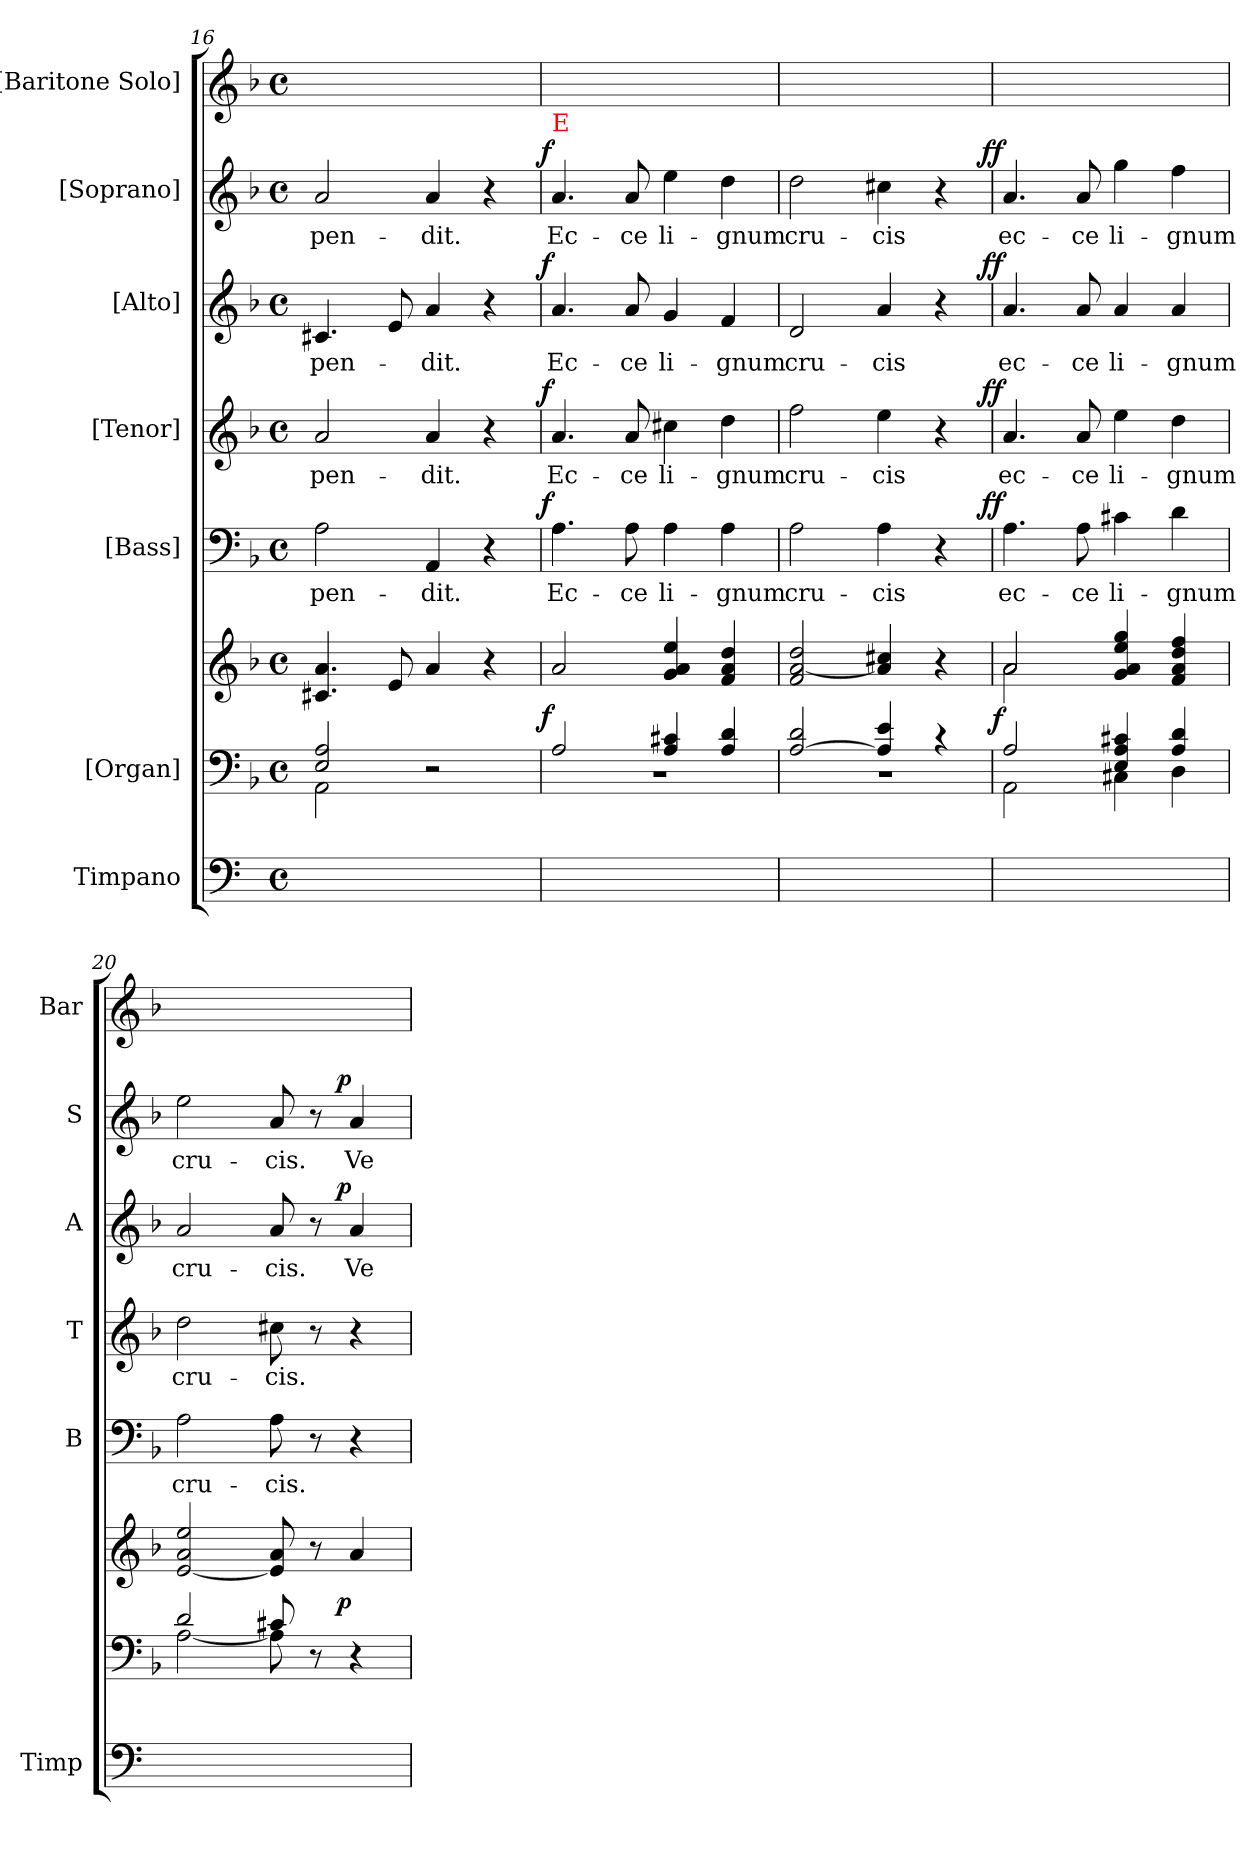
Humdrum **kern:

**kern	**kern	**kern	**dynam	**kern	**text	**dynam	**kern	**text	**dynam	**kern	**text	**dynam	**kern	**text	**dynam	**kern
*part7	*part6	*part6	*part6	*part5	*part5	*part5	*part4	*part4	*part4	*part3	*part3	*part3	*part2	*part2	*part2	*part1
*staff8	*staff7	*staff6	*staff6/7	*staff5	*staff5	*staff5	*staff4	*staff4	*staff4	*staff3	*staff3	*staff3	*staff2	*staff2	*staff2	*staff1
*I"Timpano	*I"[Organ]	*	*	*I"[Bass]	*	*	*I"[Tenor]	*	*	*I"[Alto]	*	*	*I"[Soprano]	*	*	*I"[Baritone Solo]
*I'Timp	*	*	*	*I'B	*	*	*I'T	*	*	*I'A	*	*	*I'S	*	*	*I'Bar
*clefF4	*clefF4	*clefG2	*	*clefF4	*	*	*clefG2	*	*	*clefG2	*	*	*clefG2	*	*	*clefG2
*	*	*	*	*	*	*	*ITrd7c12	*	*	*	*	*	*	*	*	*ITrd7c12
*	*k[b-]	*k[b-]	*	*k[b-]	*	*	*k[b-]	*	*	*k[b-]	*	*	*k[b-]	*	*	*k[b-]
*M4/4	*M4/4	*M4/4	*	*M4/4	*	*	*M4/4	*	*	*M4/4	*	*	*M4/4	*	*	*M4/4
*met(c)	*met(c)	*met(c)	*	*met(c)	*	*	*met(c)	*	*	*met(c)	*	*	*met(c)	*	*	*met(c)
=16	=16	=16	=16	=16	=16	=16	=16	=16	=16	=16	=16	=16	=16	=16	=16	=16
*	*^	*	*	*	*	*	*	*	*	*	*	*	*	*	*	*
!	!	!	!	!	!	!LO:LY:i	!	!	!LO:LY:i	!	!	!LO:LY:i	!	!	!	!	!
1ryy	2E/ 2A/	2AA\	4.c#X/ 4.a/	.	2A\	-pen-	.	2A/	-pen-	.	4.c#X/	-pen-	.	2a/	-pen-	.	1ryy
.	.	.	8e/	.	.	.	.	.	.	.	8e/	.	.	.	.	.	.
!	!	!	!	!	!	!LO:LY:i	!	!	!LO:LY:i	!	!	!LO:LY:i	!	!	!	!	!
.	2r	2ryy	4a/	.	4AA/	-dit.	.	4A/	-dit.	.	4a/	-dit.	.	4a/	-dit.	.	.
.	.	.	4r	.	4r	.	.	4r	.	.	4r	.	.	4r	.	.	.
=17	=17	=17	=17	=17	=17	=17	=17	=17	=17	=17	=17	=17	=17	=17	=17	=17	=17
!	!	!	!	!	!	!	!	!	!	!	!	!	!	!LO:TX:a:color=red:t=E	!	!	!
!	!	!	!	!LO:DY:rj	!	!LO:LY:i	!LO:DY:a:rj	!	!LO:LY:i	!LO:DY:a:rj	!	!LO:LY:i	!LO:DY:a:rj	!	!	!LO:DY:a:rj	!
1ryy	2A/	1r	2a/	f	4.A\	Ec-	f	4.A/	Ec-	f	4.a/	Ec-	f	4.a/	Ec-	f	1ryy
!	!	!	!	!	!	!LO:LY:i	!	!	!LO:LY:i	!	!	!LO:LY:i	!	!	!	!	!
.	.	.	.	.	8A\	-ce	.	8A/	-ce	.	8a/	-ce	.	8a/	-ce	.	.
!	!	!	!	!	!	!LO:LY:i	!	!	!LO:LY:i	!	!	!LO:LY:i	!	!	!	!	!
.	4A/ 4c#X/	.	4g/ 4a/ 4ee/	.	4A\	li-	.	4c#X\	li-	.	4g/	li-	.	4ee\	li-	.	.
!	!	!	!	!	!	!LO:LY:i	!	!	!LO:LY:i	!	!	!LO:LY:i	!	!	!	!	!
.	4A/ 4d/	.	4f/ 4a/ 4dd/	.	4A\	-gnum	.	4d\	-gnum	.	4f/	-gnum	.	4dd\	-gnum	.	.
=18	=18	=18	=18	=18	=18	=18	=18	=18	=18	=18	=18	=18	=18	=18	=18	=18	=18
!	!	!	!	!	!	!LO:LY:i	!	!	!LO:LY:i	!	!	!LO:LY:i	!	!	!	!	!
1ryy	[2A/ 2d/	1r	2f/ [2a/ 2dd/	.	2A\	cru-	.	2f\	cru-	.	2d/	cru-	.	2dd\	cru-	.	1ryy
!	!	!	!	!	!	!LO:LY:i	!	!	!LO:LY:i	!	!	!LO:LY:i	!	!	!	!	!
.	4A]/ 4e/	.	4a]/ 4cc#X/	.	4A\	-cis	.	4e\	-cis	.	4a/	-cis	.	4cc#X\	-cis	.	.
.	4r	.	4r	.	4r	.	.	4r	.	.	4r	.	.	4r	.	.	.
=19	=19	=19	=19	=19	=19	=19	=19	=19	=19	=19	=19	=19	=19	=19	=19	=19	=19
*	*	*	*^	*	*	*	*	*	*	*	*	*	*	*	*	*	*
!	!	!	!	!	!LO:DY:rj	!	!	!LO:DY:a:rj	!	!	!LO:DY:a:rj	!	!	!LO:DY:a:rj	!	!	!LO:DY:a:rj	!
1ryy	2A/	2AA\	2a/	2a\	f	4.A\	ec-	ff	4.A/	ec-	ff	4.a/	ec-	ff	4.a/	ec-	ff	1ryy
!	!	!	!	!	!	!	!LO:LY:i	!	!	!LO:LY:i	!	!	!LO:LY:i	!	!	!	!	!
.	.	.	.	.	.	8A\	-ce	.	8A/	-ce	.	8a/	-ce	.	8a/	-ce	.	.
!	!	!	!	!	!	!	!LO:LY:i	!	!	!LO:LY:i	!	!	!LO:LY:i	!	!	!	!	!
.	4E/ 4A/ 4c#X/	4C#X\	4g/ 4a/ 4ee/ 4gg/	2ryy	.	4c#X\	li-	.	4e\	li-	.	4a/	li-	.	4gg\	li-	.	.
!	!	!	!	!	!	!	!LO:LY:i	!	!	!LO:LY:i	!	!	!LO:LY:i	!	!	!	!	!
.	4A/ 4d/	4D\	4f/ 4a/ 4dd/ 4ff/	.	.	4d\	-gnum	.	4d\	-gnum	.	4a/	-gnum	.	4ff\	-gnum	.	.
*	*	*	*v	*v	*	*	*	*	*	*	*	*	*	*	*	*	*	*
=20	=20	=20	=20	=20	=20	=20	=20	=20	=20	=20	=20	=20	=20	=20	=20	=20	=20
!	!	!	!	!	!	!LO:LY:i	!	!	!LO:LY:i	!	!	!LO:LY:i	!	!	!	!	!
1ryy	2d/	[2A\	[2e/ 2a/ 2ee/	.	2A\	cru-	.	2d\	cru-	.	2a/	cru-	.	2ee\	cru-	.	1ryy
.	8c#X/	8A\]	8e]/ 8a/	.	8A\	-cis.	.	8c#X\	-cis.	.	8a/	-cis.	.	8a/	-cis.	.	.
.	8r	8ryy	8r	.	8r	.	.	8r	.	.	8r	.	.	8r	.	.	.
!	!	!	!	!LO:DY:rj	!	!	!	!	!	!	!	!	!LO:DY:a:rj	!	!	!LO:DY:a:rj	!
.	4r	4ryy	4a/	p	4r	.	.	4r	.	.	4a/	Ve-	p	4a/	Ve-	p	.
*	*v	*v	*	*	*	*	*	*	*	*	*	*	*	*	*	*	*
=	=	=	=	=	=	=	=	=	=	=	=	=	=	=	=	=
*-	*-	*-	*-	*-	*-	*-	*-	*-	*-	*-	*-	*-	*-	*-	*-	*-
